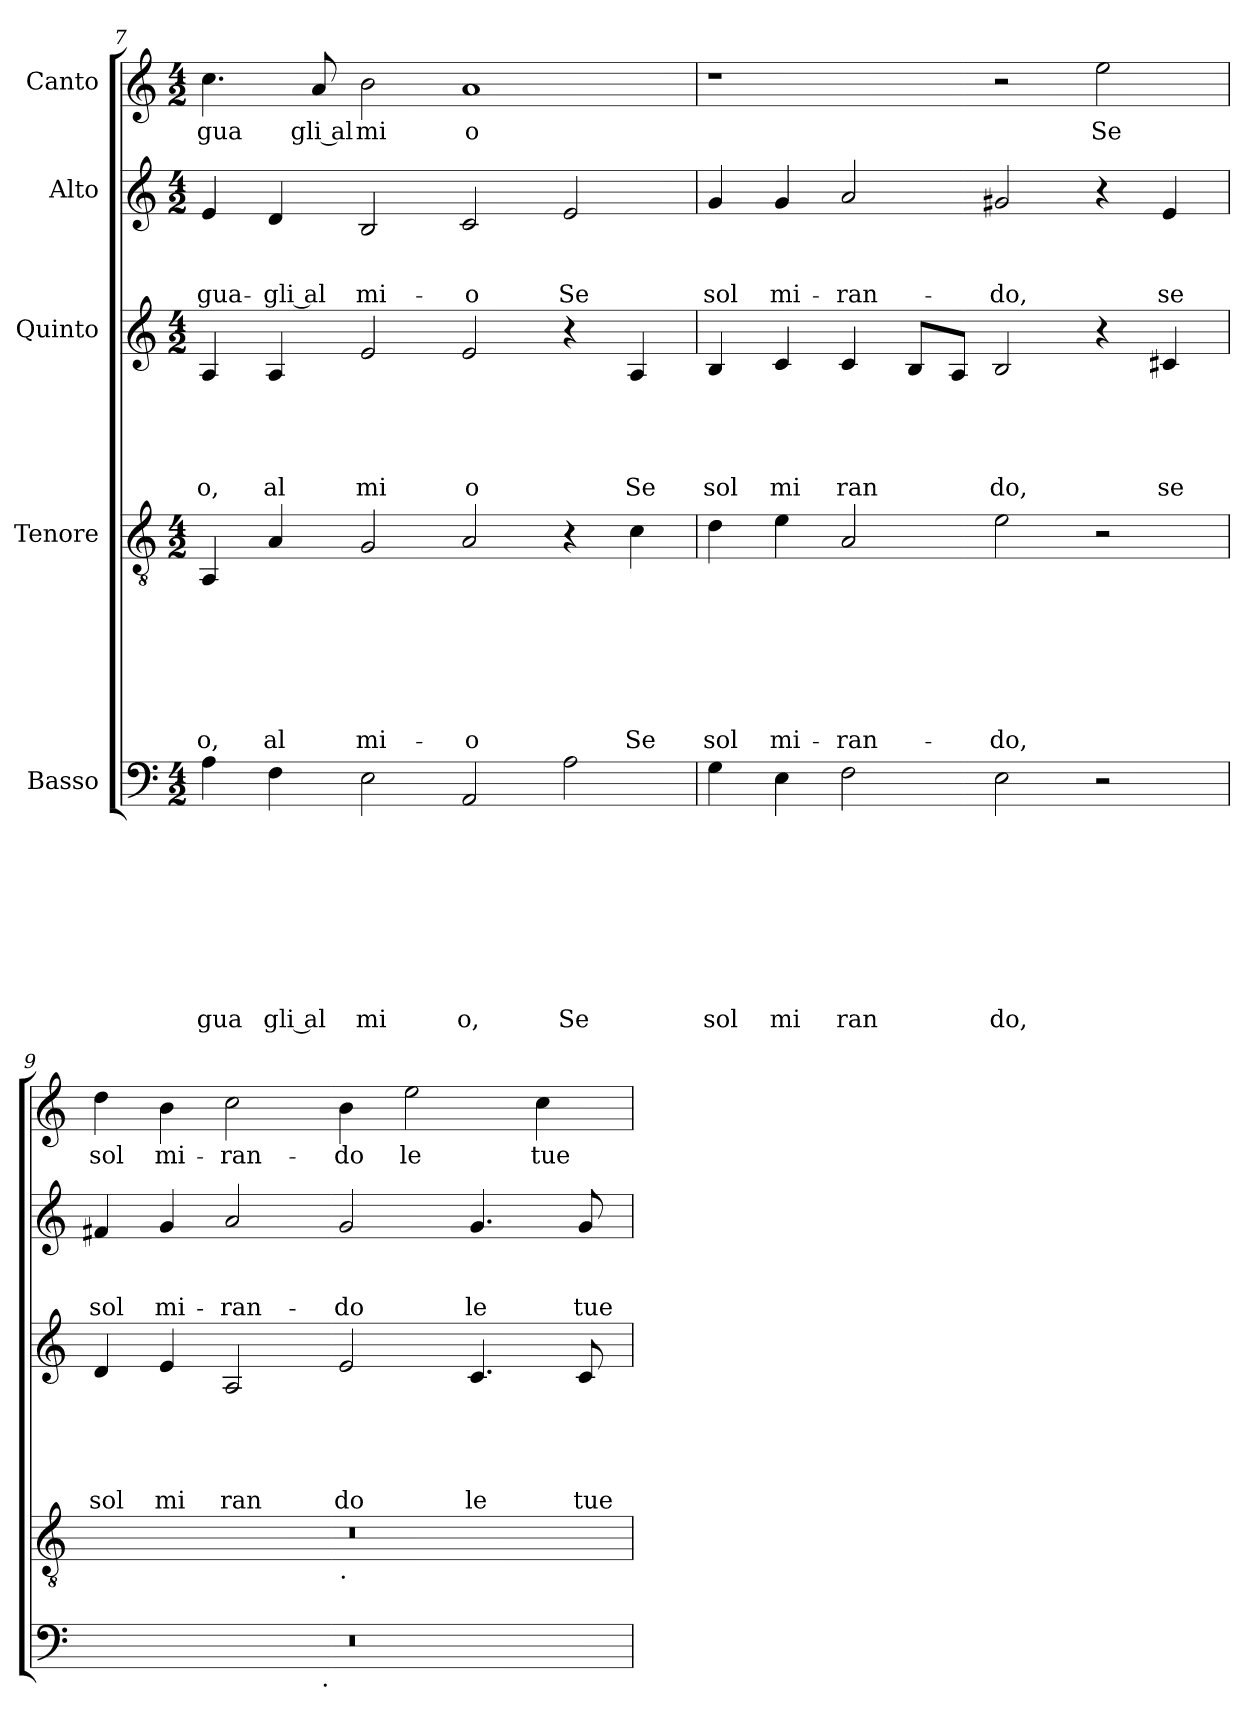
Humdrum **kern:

**kern	**text	**text	**text	**text	**text	**text	**text	**text	**text	**kern	**text	**text	**text	**text	**text	**text	**text	**kern	**text	**text	**text	**text	**text	**kern	**text	**text	**text	**kern	**text
*part5	*part5	*part5	*part5	*part5	*part5	*part5	*part5	*part5	*part5	*part4	*part4	*part4	*part4	*part4	*part4	*part4	*part4	*part3	*part3	*part3	*part3	*part3	*part3	*part2	*part2	*part2	*part2	*part1	*part1
*staff5	*staff5	*staff5	*staff5	*staff5	*staff5	*staff5	*staff5	*staff5	*staff5	*staff4	*staff4	*staff4	*staff4	*staff4	*staff4	*staff4	*staff4	*staff3	*staff3	*staff3	*staff3	*staff3	*staff3	*staff2	*staff2	*staff2	*staff2	*staff1	*staff1
*I"Basso	*	*	*	*	*	*	*	*	*	*I"Tenore	*	*	*	*	*	*	*	*I"Quinto	*	*	*	*	*	*I"Alto	*	*	*	*I"Canto	*
*clefF4	*	*	*	*	*	*	*	*	*	*clefGv2	*	*	*	*	*	*	*	*clefG2	*	*	*	*	*	*clefG2	*	*	*	*clefG2	*
*k[]	*	*	*	*	*	*	*	*	*	*k[]	*	*	*	*	*	*	*	*k[]	*	*	*	*	*	*k[]	*	*	*	*k[]	*
*C:	*	*	*	*	*	*	*	*	*	*C:	*	*	*	*	*	*	*	*C:	*	*	*	*	*	*C:	*	*	*	*C:	*
*M4/2	*	*	*	*	*	*	*	*	*	*M4/2	*	*	*	*	*	*	*	*M4/2	*	*	*	*	*	*M4/2	*	*	*	*M4/2	*
=7	=7	=7	=7	=7	=7	=7	=7	=7	=7	=7	=7	=7	=7	=7	=7	=7	=7	=7	=7	=7	=7	=7	=7	=7	=7	=7	=7	=7	=7
!	!	!	!	!	!	!	!	!	!LO:LY:b	!	!	!	!	!	!	!	!LO:LY:b	!	!	!	!	!	!LO:LY:b	!	!	!	!LO:LY:b	!	!LO:LY:b
4A\	.	.	.	.	.	.	.	.	gua	4AA/	.	.	.	.	.	.	-o,	4A/	.	.	.	.	o,	4e/	.	.	-gua-	4.cc\	gua
!	!	!	!	!	!	!	!	!	!LO:LY:b:rj	!	!	!	!	!	!	!	!LO:LY:b	!	!	!	!	!	!LO:LY:b	!	!	!	!LO:LY:b:rj	!	!
4F\	.	.	.	.	.	.	.	.	gli al	4A/	.	.	.	.	.	.	al	4A/	.	.	.	.	al	4d/	.	.	-gli al	.	.
!	!	!	!	!	!	!	!	!	!	!	!	!	!	!	!	!	!	!	!	!	!	!	!	!	!	!	!	!	!LO:LY:b:rj
.	.	.	.	.	.	.	.	.	.	.	.	.	.	.	.	.	.	.	.	.	.	.	.	.	.	.	.	8a/	gli al
!	!	!	!	!	!	!	!	!	!LO:LY:b	!	!	!	!	!	!	!	!LO:LY:b	!	!	!	!	!	!LO:LY:b	!	!	!	!LO:LY:b	!	!LO:LY:b
2E\	.	.	.	.	.	.	.	.	mi	2G/	.	.	.	.	.	.	mi-	2e/	.	.	.	.	mi	2B/	.	.	mi-	2b\	mi
!	!	!	!	!	!	!	!	!	!LO:LY:b	!	!	!	!	!	!	!	!LO:LY:b	!	!	!	!	!	!LO:LY:b	!	!	!	!LO:LY:b	!	!LO:LY:b
2AA/	.	.	.	.	.	.	.	.	o,	2A/	.	.	.	.	.	.	-o	2e/	.	.	.	.	o	2c/	.	.	-o	1a	o
!	!	!	!	!	!	!	!	!	!LO:LY:b	!	!	!	!	!	!	!	!	!	!	!	!	!	!	!	!	!	!LO:LY:b	!	!
2A\	.	.	.	.	.	.	.	.	Se	4r	.	.	.	.	.	.	.	4r	.	.	.	.	.	2e/	.	.	Se	.	.
!	!	!	!	!	!	!	!	!	!	!	!	!	!	!	!	!	!LO:LY:b	!	!	!	!	!	!LO:LY:b	!	!	!	!	!	!
.	.	.	.	.	.	.	.	.	.	4c\	.	.	.	.	.	.	Se	4A/	.	.	.	.	Se	.	.	.	.	.	.
=8	=8	=8	=8	=8	=8	=8	=8	=8	=8	=8	=8	=8	=8	=8	=8	=8	=8	=8	=8	=8	=8	=8	=8	=8	=8	=8	=8	=8	=8
!	!	!	!	!	!	!	!	!	!LO:LY:b	!	!	!	!	!	!	!	!LO:LY:b	!	!	!	!	!	!LO:LY:b	!	!	!	!LO:LY:b	!	!
4G\	.	.	.	.	.	.	.	.	sol	4d\	.	.	.	.	.	.	sol	4B/	.	.	.	.	sol	4g/	.	.	sol	1r	.
!	!	!	!	!	!	!	!	!	!LO:LY:b	!	!	!	!	!	!	!	!LO:LY:b	!	!	!	!	!	!LO:LY:b	!	!	!	!LO:LY:b	!	!
4E\	.	.	.	.	.	.	.	.	mi	4e\	.	.	.	.	.	.	mi-	4c/	.	.	.	.	mi	4g/	.	.	mi-	.	.
!	!	!	!	!	!	!	!	!	!LO:LY:b	!	!	!	!	!	!	!	!LO:LY:b	!	!	!	!	!	!LO:LY:b	!	!	!	!LO:LY:b	!	!
2F\	.	.	.	.	.	.	.	.	ran	2A/	.	.	.	.	.	.	-ran-	4c/	.	.	.	.	ran	2a/	.	.	-ran-	.	.
.	.	.	.	.	.	.	.	.	.	.	.	.	.	.	.	.	.	8B/L	.	.	.	.	.	.	.	.	.	.	.
.	.	.	.	.	.	.	.	.	.	.	.	.	.	.	.	.	.	8A/J	.	.	.	.	.	.	.	.	.	.	.
!	!	!	!	!	!	!	!	!	!LO:LY:b	!	!	!	!	!	!	!	!LO:LY:b	!	!	!	!	!	!LO:LY:b	!	!	!	!LO:LY:b	!	!
2E\	.	.	.	.	.	.	.	.	do,	2e\	.	.	.	.	.	.	-do,	2B/	.	.	.	.	do,	2g#X/	.	.	-do,	2r	.
!	!	!	!	!	!	!	!	!	!	!	!	!	!	!	!	!	!	!	!	!	!	!	!	!	!	!	!	!	!LO:LY:b
2r	.	.	.	.	.	.	.	.	.	2r	.	.	.	.	.	.	.	4r	.	.	.	.	.	4r	.	.	.	2ee\	Se
!	!	!	!	!	!	!	!	!	!	!	!	!	!	!	!	!	!	!	!	!	!	!	!LO:LY:b	!	!	!	!LO:LY:b	!	!
.	.	.	.	.	.	.	.	.	.	.	.	.	.	.	.	.	.	4c#X/	.	.	.	.	se	4e/	.	.	se	.	.
!!LO:LB:g=z
=9	=9	=9	=9	=9	=9	=9	=9	=9	=9	=9	=9	=9	=9	=9	=9	=9	=9	=9	=9	=9	=9	=9	=9	=9	=9	=9	=9	=9	=9
!	!	!	!	!	!	!	!	!	!	!	!	!	!	!	!	!	!	!	!	!	!	!	!LO:LY:b	!	!	!	!LO:LY:b	!	!LO:LY:b
*^	*	*	*	*	*	*	*	*	*	*^	*	*	*	*	*	*	*	*	*	*	*	*	*	*	*	*	*	*	*
0r	2ryy	.	.	.	.	.	.	.	.	.	0r	1ryy	.	.	.	.	.	.	.	4d/	.	.	.	.	sol	4f#X/	.	.	sol	4dd\	sol
!	!	!	!	!	!	!	!	!	!	!	!	!	!	!	!	!	!	!	!	!	!	!	!	!	!LO:LY:b	!	!	!	!LO:LY:b	!	!LO:LY:b
.	.	.	.	.	.	.	.	.	.	.	.	.	.	.	.	.	.	.	.	4e/	.	.	.	.	mi	4g/	.	.	mi-	4b\	mi-
!	!	!	!	!	!	!	!	!	!	!	!	!	!	!	!	!	!	!	!	!	!	!	!	!	!LO:LY:b	!	!	!	!LO:LY:b	!	!LO:LY:b
.	4...ryy	.	.	.	.	.	.	.	.	.	.	.	.	.	.	.	.	.	.	2A/	.	.	.	.	ran	2a/	.	.	-ran-	2cc\	-ran-
!	!LO:TX:b:t=.	!	!	!	!	!	!	!	!	!	!	!	!	!	!	!	!	!	!	!	!	!	!	!	!	!	!	!	!	!	!
.	1ryy	.	.	.	.	.	.	.	.	.	.	.	.	.	.	.	.	.	.	.	.	.	.	.	.	.	.	.	.	.	.
!	!	!	!	!	!	!	!	!	!	!	!	!LO:TX:b:t=.	!	!	!	!	!	!	!	!	!	!	!	!	!	!	!	!	!	!	!
!	!	!	!	!	!	!	!	!	!	!	!	!	!	!	!	!	!	!	!	!	!	!	!	!	!LO:LY:b	!	!	!	!LO:LY:b	!	!LO:LY:b
.	.	.	.	.	.	.	.	.	.	.	.	1ryy	.	.	.	.	.	.	.	2e/	.	.	.	.	do	2g/	.	.	-do	4b\	-do
!	!	!	!	!	!	!	!	!	!	!	!	!	!	!	!	!	!	!	!	!	!	!	!	!	!	!	!	!	!	!	!LO:LY:b
.	.	.	.	.	.	.	.	.	.	.	.	.	.	.	.	.	.	.	.	.	.	.	.	.	.	.	.	.	.	2ee\	le
!	!	!	!	!	!	!	!	!	!	!	!	!	!	!	!	!	!	!	!	!	!	!	!	!	!LO:LY:b	!	!	!	!LO:LY:b	!	!
.	.	.	.	.	.	.	.	.	.	.	.	.	.	.	.	.	.	.	.	4.c/	.	.	.	.	le	4.g/	.	.	le	.	.
!	!	!	!	!	!	!	!	!	!	!	!	!	!	!	!	!	!	!	!	!	!	!	!	!	!	!	!	!	!	!	!LO:LY:b
.	.	.	.	.	.	.	.	.	.	.	.	.	.	.	.	.	.	.	.	.	.	.	.	.	.	.	.	.	.	4cc\	tue
!	!	!	!	!	!	!	!	!	!	!	!	!	!	!	!	!	!	!	!	!	!	!	!	!	!LO:LY:b	!	!	!	!LO:LY:b	!	!
.	.	.	.	.	.	.	.	.	.	.	.	.	.	.	.	.	.	.	.	8c/	.	.	.	.	tue	8g/	.	.	tue	.	.
.	32ryy	.	.	.	.	.	.	.	.	.	.	.	.	.	.	.	.	.	.	.	.	.	.	.	.	.	.	.	.	.	.
*v	*v	*	*	*	*	*	*	*	*	*	*	*	*	*	*	*	*	*	*	*	*	*	*	*	*	*	*	*	*	*	*
*	*	*	*	*	*	*	*	*	*	*v	*v	*	*	*	*	*	*	*	*	*	*	*	*	*	*	*	*	*	*	*
=	=	=	=	=	=	=	=	=	=	=	=	=	=	=	=	=	=	=	=	=	=	=	=	=	=	=	=	=	=
*-	*-	*-	*-	*-	*-	*-	*-	*-	*-	*-	*-	*-	*-	*-	*-	*-	*-	*-	*-	*-	*-	*-	*-	*-	*-	*-	*-	*-	*-
